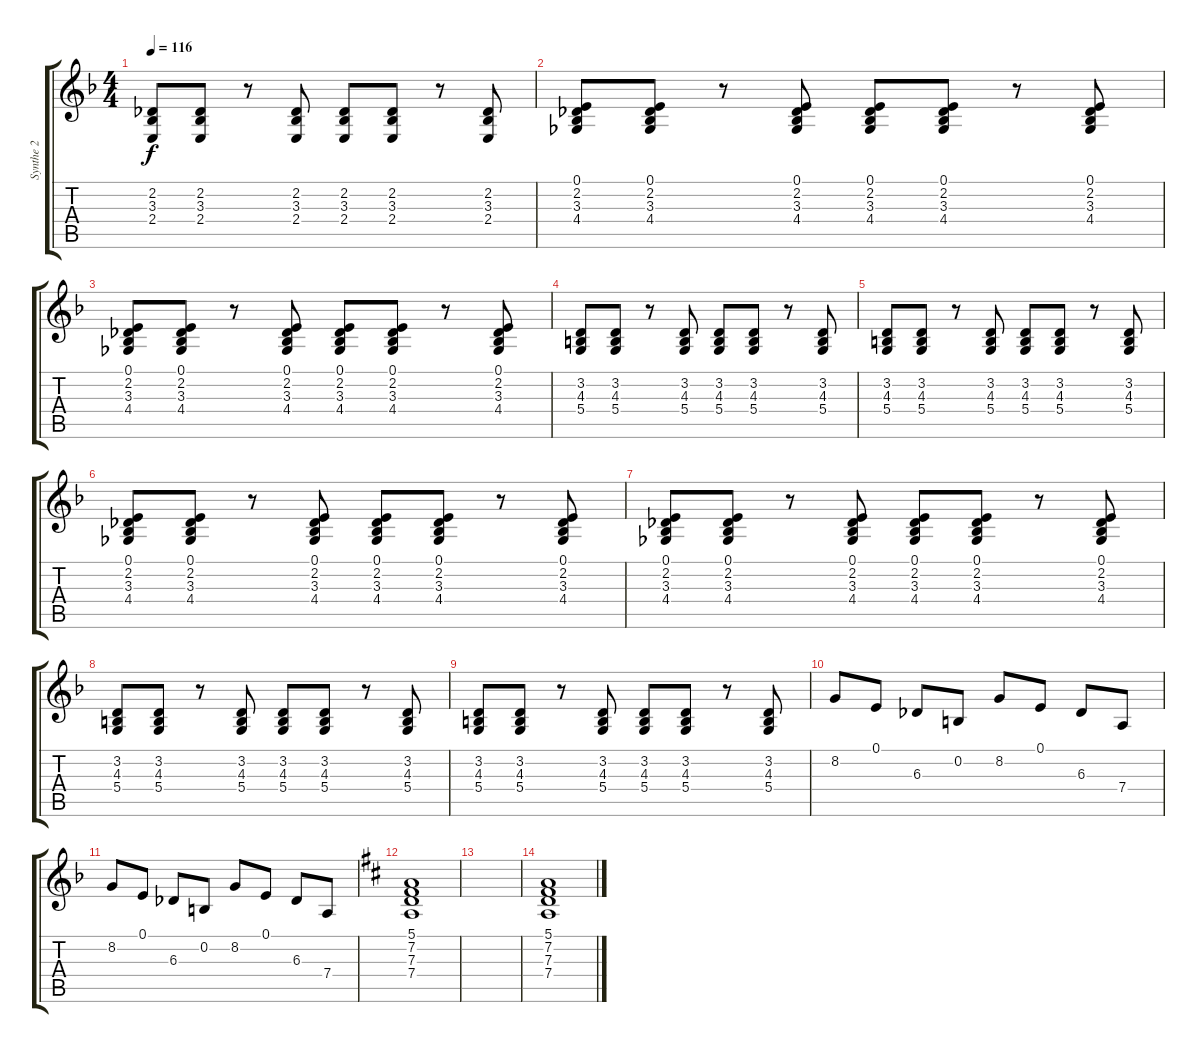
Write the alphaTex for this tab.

\track ("Synthe 2" "Synthe 2") {instrument pad3polysynth}
\staff {score tabs}
\tuning (E4 B3 G3 D3 A2 E2) {hide}
\ts (4 4)
\tempo 116
\clef g2
\ks f
(2.2 3.3 2.4).8{dy f} (2.2 3.3 2.4).8 r.8 (2.2 3.3 2.4).8 (2.2 3.3 2.4).8 (2.2 3.3 2.4).8 r.8 (2.2 3.3 2.4).8 |
(0.1 2.2 3.3 4.4).8 (0.1 2.2 3.3 4.4).8 r.8 (0.1 2.2 3.3 4.4).8 (0.1 2.2 3.3 4.4).8 (0.1 2.2 3.3 4.4).8 r.8 (0.1 2.2 3.3 4.4).8 |
(0.1 2.2 3.3 4.4).8 (0.1 2.2 3.3 4.4).8 r.8 (0.1 2.2 3.3 4.4).8 (0.1 2.2 3.3 4.4).8 (0.1 2.2 3.3 4.4).8 r.8 (0.1 2.2 3.3 4.4).8 |
(3.2 4.3 5.4).8 (3.2 4.3 5.4).8 r.8 (3.2 4.3 5.4).8 (3.2 4.3 5.4).8 (3.2 4.3 5.4).8 r.8 (3.2 4.3 5.4).8 |
(3.2 4.3 5.4).8 (3.2 4.3 5.4).8 r.8 (3.2 4.3 5.4).8 (3.2 4.3 5.4).8 (3.2 4.3 5.4).8 r.8 (3.2 4.3 5.4).8 |
(0.1 2.2 3.3 4.4).8 (0.1 2.2 3.3 4.4).8 r.8 (0.1 2.2 3.3 4.4).8 (0.1 2.2 3.3 4.4).8 (0.1 2.2 3.3 4.4).8 r.8 (0.1 2.2 3.3 4.4).8 |
(0.1 2.2 3.3 4.4).8 (0.1 2.2 3.3 4.4).8 r.8 (0.1 2.2 3.3 4.4).8 (0.1 2.2 3.3 4.4).8 (0.1 2.2 3.3 4.4).8 r.8 (0.1 2.2 3.3 4.4).8 |
(3.2 4.3 5.4).8 (3.2 4.3 5.4).8 r.8 (3.2 4.3 5.4).8 (3.2 4.3 5.4).8 (3.2 4.3 5.4).8 r.8 (3.2 4.3 5.4).8 |
(3.2 4.3 5.4).8 (3.2 4.3 5.4).8 r.8 (3.2 4.3 5.4).8 (3.2 4.3 5.4).8 (3.2 4.3 5.4).8 r.8 (3.2 4.3 5.4).8 |
8.2.8 0.1.8 6.3.8 0.2.8 8.2.8 0.1.8 6.3.8 7.4.8 |
8.2.8 0.1.8 6.3.8 0.2.8 8.2.8 0.1.8 6.3.8 7.4.8 |
\ks d
(5.1 7.2 7.3 7.4).1 |
|
(5.1 7.2 7.3 7.4).1
